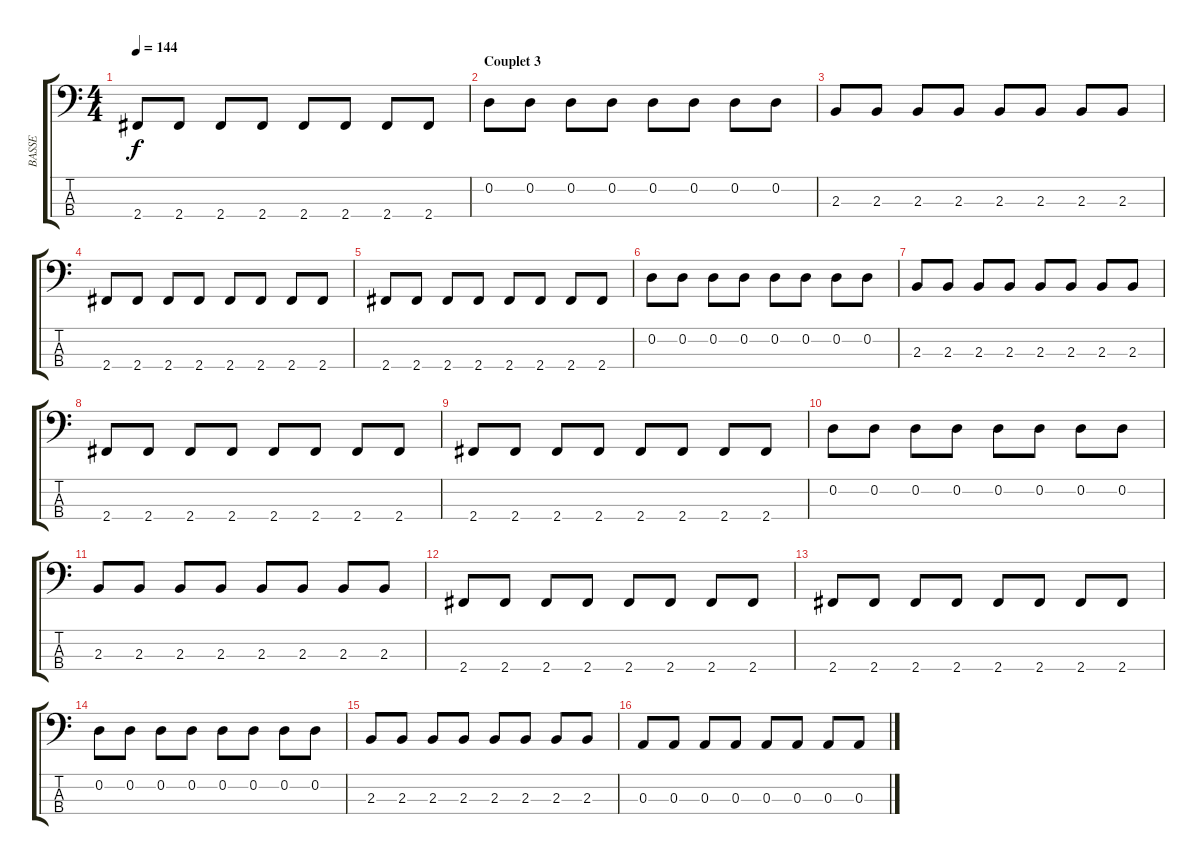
\track ("BASSE" "BASSE") {instrument slapbass2}
\staff {score tabs}
\tuning (G2 D2 A1 E1) {hide}
\ts (4 4)
\tempo 144
\clef f4
\ks c
2.4.8{dy f} 2.4.8 2.4.8 2.4.8 2.4.8 2.4.8 2.4.8 2.4.8 |
\section ("" "Couplet 3")
0.2.8 0.2.8 0.2.8 0.2.8 0.2.8 0.2.8 0.2.8 0.2.8 |
2.3.8 2.3.8 2.3.8 2.3.8 2.3.8 2.3.8 2.3.8 2.3.8 |
2.4.8 2.4.8 2.4.8 2.4.8 2.4.8 2.4.8 2.4.8 2.4.8 |
2.4.8 2.4.8 2.4.8 2.4.8 2.4.8 2.4.8 2.4.8 2.4.8 |
0.2.8 0.2.8 0.2.8 0.2.8 0.2.8 0.2.8 0.2.8 0.2.8 |
2.3.8 2.3.8 2.3.8 2.3.8 2.3.8 2.3.8 2.3.8 2.3.8 |
2.4.8 2.4.8 2.4.8 2.4.8 2.4.8 2.4.8 2.4.8 2.4.8 |
2.4.8 2.4.8 2.4.8 2.4.8 2.4.8 2.4.8 2.4.8 2.4.8 |
0.2.8 0.2.8 0.2.8 0.2.8 0.2.8 0.2.8 0.2.8 0.2.8 |
2.3.8 2.3.8 2.3.8 2.3.8 2.3.8 2.3.8 2.3.8 2.3.8 |
2.4.8 2.4.8 2.4.8 2.4.8 2.4.8 2.4.8 2.4.8 2.4.8 |
2.4.8 2.4.8 2.4.8 2.4.8 2.4.8 2.4.8 2.4.8 2.4.8 |
0.2.8 0.2.8 0.2.8 0.2.8 0.2.8 0.2.8 0.2.8 0.2.8 |
2.3.8 2.3.8 2.3.8 2.3.8 2.3.8 2.3.8 2.3.8 2.3.8 |
0.3.8 0.3.8 0.3.8 0.3.8 0.3.8 0.3.8 0.3.8 0.3.8
